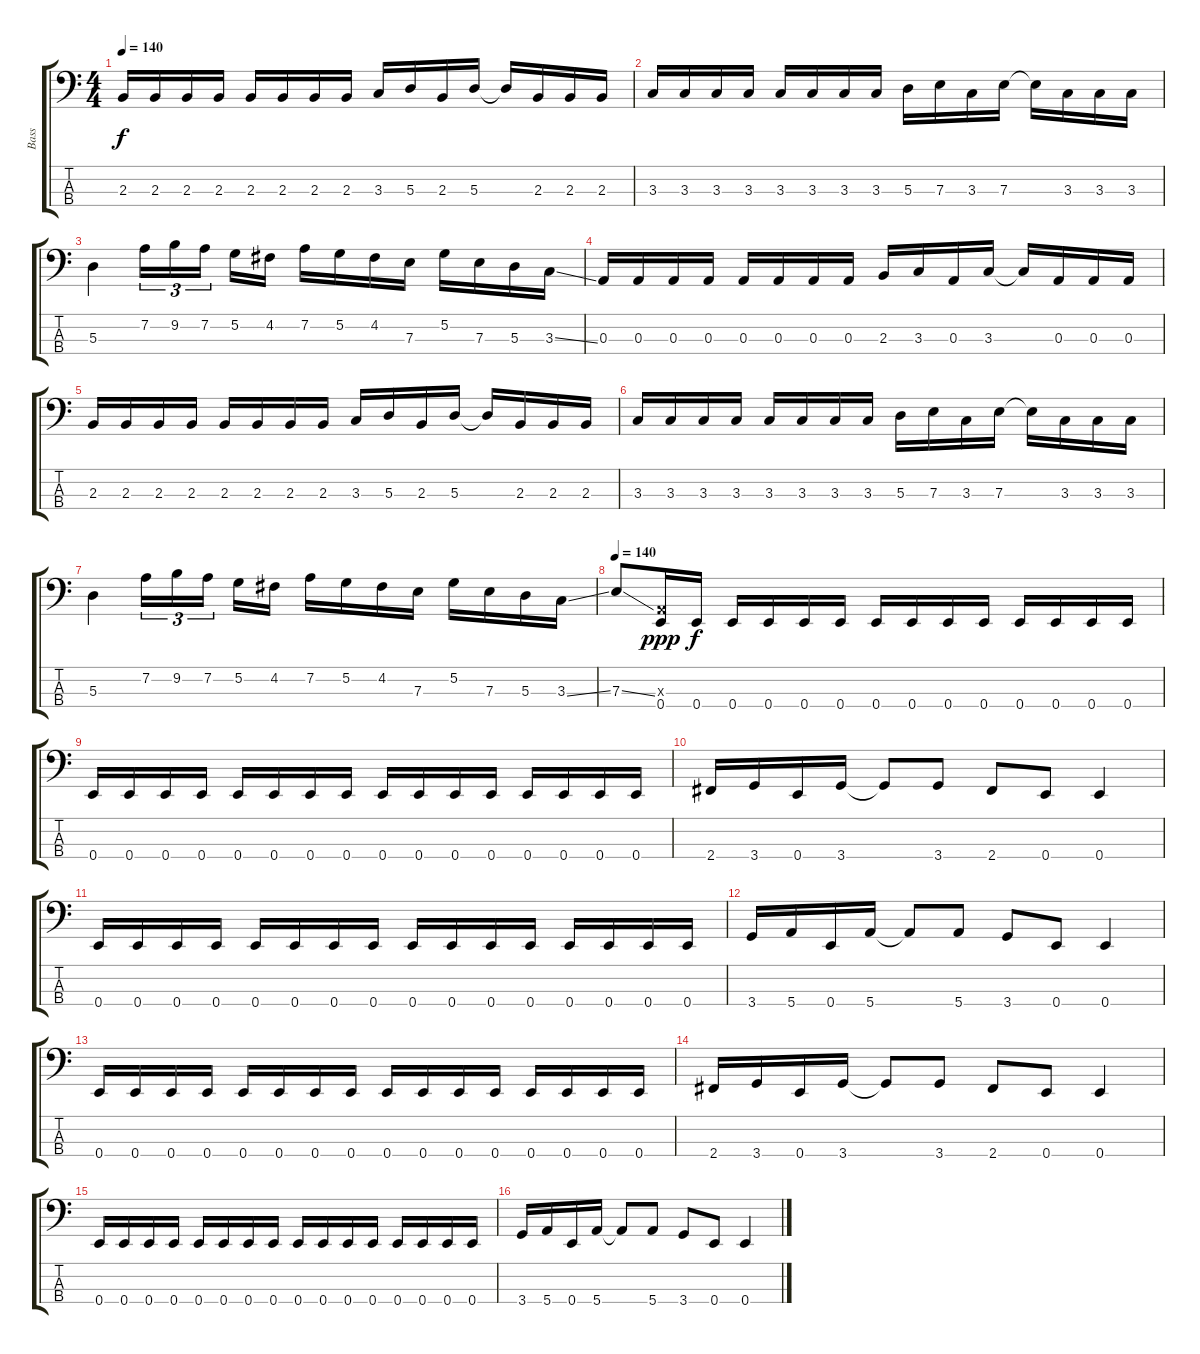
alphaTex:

\track ("Bass" "Bass") {instrument electricbassfinger}
\staff {score tabs}
\tuning (G2 D2 A1 E1) {hide}
\ts (4 4)
\tempo 140
\clef f4
\ks c
2.3.16{dy f} 2.3.16 2.3.16 2.3.16 2.3.16 2.3.16 2.3.16 2.3.16 3.3.16 5.3.16 2.3.16 5.3.16 5.3{t}.16 2.3.16 2.3.16 2.3.16 |
3.3.16 3.3.16 3.3.16 3.3.16 3.3.16 3.3.16 3.3.16 3.3.16 5.3.16 7.3.16 3.3.16 7.3.16 7.3{t}.16 3.3.16 3.3.16 3.3.16 |
5.3.4 7.2.16{tu (3 2)} 9.2.16{tu (3 2)} 7.2.16{tu (3 2)} 5.2.16 4.2.16 7.2.16 5.2.16 4.2.16 7.3.16 5.2.16 7.3.16 5.3.16 3.3{ss}.16 |
0.3.16 0.3.16 0.3.16 0.3.16 0.3.16 0.3.16 0.3.16 0.3.16 2.3.16 3.3.16 0.3.16 3.3.16 3.3{t}.16 0.3.16 0.3.16 0.3.16 |
2.3.16 2.3.16 2.3.16 2.3.16 2.3.16 2.3.16 2.3.16 2.3.16 3.3.16 5.3.16 2.3.16 5.3.16 5.3{t}.16 2.3.16 2.3.16 2.3.16 |
3.3.16 3.3.16 3.3.16 3.3.16 3.3.16 3.3.16 3.3.16 3.3.16 5.3.16 7.3.16 3.3.16 7.3.16 7.3{t}.16 3.3.16 3.3.16 3.3.16 |
5.3.4 7.2.16{tu (3 2)} 9.2.16{tu (3 2)} 7.2.16{tu (3 2)} 5.2.16 4.2.16 7.2.16 5.2.16 4.2.16 7.3.16 5.2.16 7.3.16 5.3.16 3.3{ss}.16 |
\tempo 140
7.3{ss}.8 (0.3{x} 0.4).16{dy ppp} 0.4.16{dy f} 0.4.16 0.4.16 0.4.16 0.4.16 0.4.16 0.4.16 0.4.16 0.4.16 0.4.16 0.4.16 0.4.16 0.4.16 |
0.4.16 0.4.16 0.4.16 0.4.16 0.4.16 0.4.16 0.4.16 0.4.16 0.4.16 0.4.16 0.4.16 0.4.16 0.4.16 0.4.16 0.4.16 0.4.16 |
2.4.16 3.4.16 0.4.16 3.4.16 3.4{t}.8 3.4.8 2.4.8 0.4.8 0.4.4 |
0.4.16 0.4.16 0.4.16 0.4.16 0.4.16 0.4.16 0.4.16 0.4.16 0.4.16 0.4.16 0.4.16 0.4.16 0.4.16 0.4.16 0.4.16 0.4.16 |
3.4.16 5.4.16 0.4.16 5.4.16 5.4{t}.8 5.4.8 3.4.8 0.4.8 0.4.4 |
0.4.16 0.4.16 0.4.16 0.4.16 0.4.16 0.4.16 0.4.16 0.4.16 0.4.16 0.4.16 0.4.16 0.4.16 0.4.16 0.4.16 0.4.16 0.4.16 |
2.4.16 3.4.16 0.4.16 3.4.16 3.4{t}.8 3.4.8 2.4.8 0.4.8 0.4.4 |
0.4.16 0.4.16 0.4.16 0.4.16 0.4.16 0.4.16 0.4.16 0.4.16 0.4.16 0.4.16 0.4.16 0.4.16 0.4.16 0.4.16 0.4.16 0.4.16 |
3.4.16 5.4.16 0.4.16 5.4.16 5.4{t}.8 5.4.8 3.4.8 0.4.8 0.4.4
